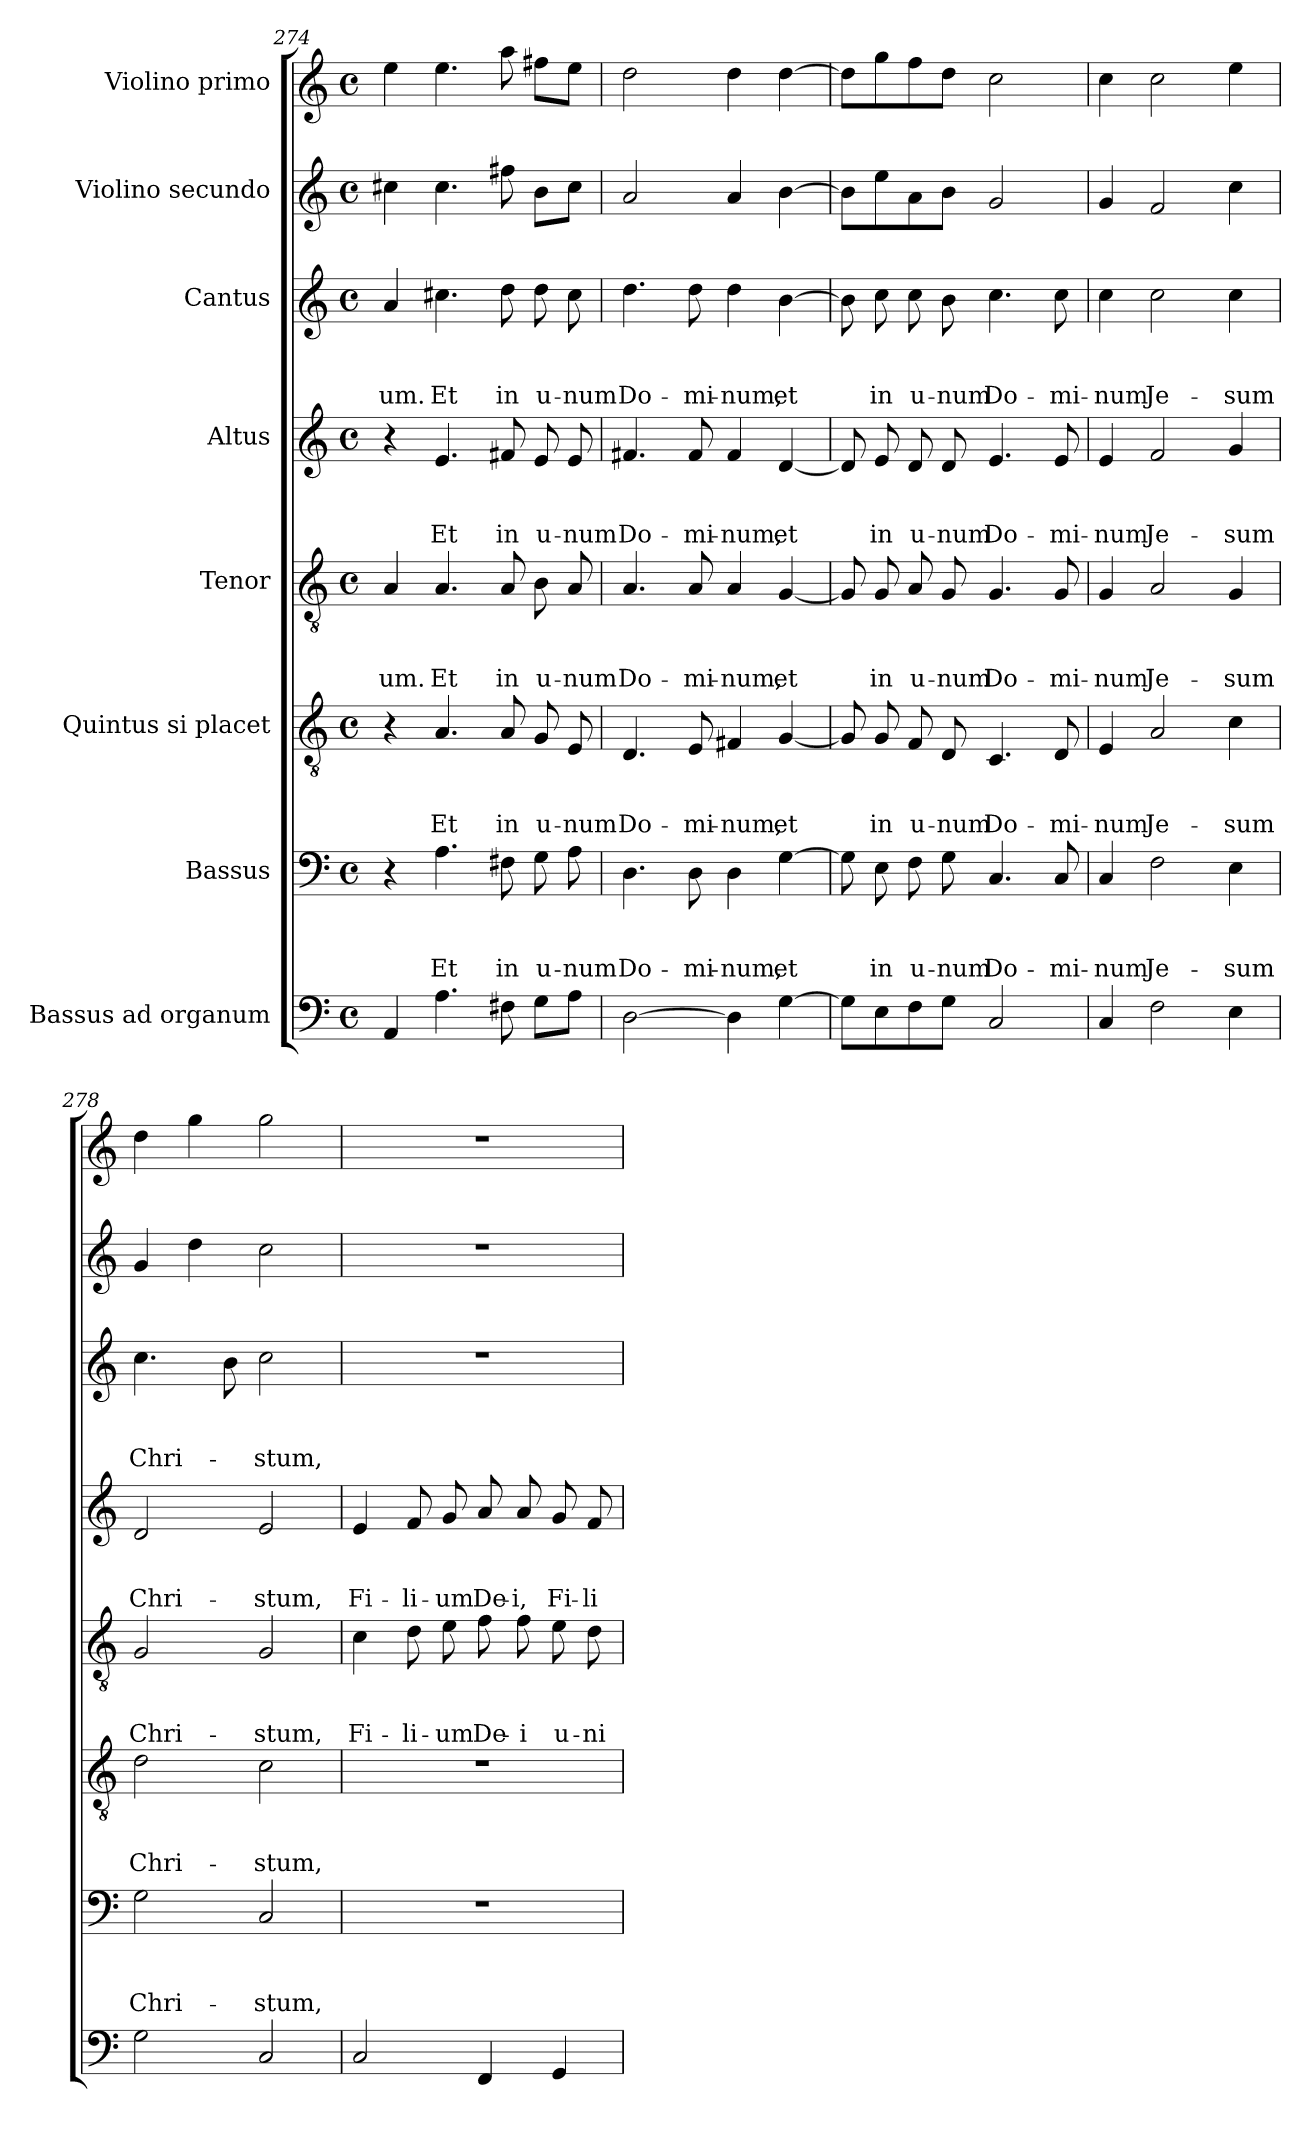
**kern	**kern	**text	**text	**text	**kern	**text	**text	**text	**kern	**text	**text	**text	**kern	**text	**text	**text	**kern	**text	**text	**text	**kern	**kern
*part8	*part7	*part7	*part7	*part7	*part6	*part6	*part6	*part6	*part5	*part5	*part5	*part5	*part4	*part4	*part4	*part4	*part3	*part3	*part3	*part3	*part2	*part1
*staff8	*staff7	*staff7	*staff7	*staff7	*staff6	*staff6	*staff6	*staff6	*staff5	*staff5	*staff5	*staff5	*staff4	*staff4	*staff4	*staff4	*staff3	*staff3	*staff3	*staff3	*staff2	*staff1
*I"Bassus ad organum	*I"Bassus	*	*	*	*I"Quintus si placet	*	*	*	*I"Tenor	*	*	*	*I"Altus	*	*	*	*I"Cantus	*	*	*	*I"Violino secundo	*I"Violino primo
!!LO:LB:g=z
*clefF4	*clefF4	*	*	*	*clefGv2	*	*	*	*clefGv2	*	*	*	*clefG2	*	*	*	*clefG2	*	*	*	*clefG2	*clefG2
*k[]	*k[]	*	*	*	*k[]	*	*	*	*k[]	*	*	*	*k[]	*	*	*	*k[]	*	*	*	*k[]	*k[]
*C:	*C:	*	*	*	*C:	*	*	*	*C:	*	*	*	*C:	*	*	*	*C:	*	*	*	*C:	*C:
*M4/4	*M4/4	*	*	*	*M4/4	*	*	*	*M4/4	*	*	*	*M4/4	*	*	*	*M4/4	*	*	*	*M4/4	*M4/4
*met(c)	*met(c)	*	*	*	*met(c)	*	*	*	*met(c)	*	*	*	*met(c)	*	*	*	*met(c)	*	*	*	*met(c)	*met(c)
=274	=274	=274	=274	=274	=274	=274	=274	=274	=274	=274	=274	=274	=274	=274	=274	=274	=274	=274	=274	=274	=274	=274
!	!	!	!	!	!	!	!	!	!	!	!	!LO:LY:b	!	!	!	!	!	!	!	!LO:LY:b	!	!
4AA/	4r	.	.	.	4r	.	.	.	4A/	.	.	-um.	4r	.	.	.	4a/	.	.	-um.	4cc#X\	4ee\
!	!	!	!	!LO:LY:b	!	!	!	!LO:LY:b	!	!	!	!LO:LY:b	!	!	!	!LO:LY:b	!	!	!	!LO:LY:b	!	!
4.A\	4.A\	.	.	Et	4.A/	.	.	Et	4.A/	.	.	Et	4.e/	.	.	Et	4.cc#X\	.	.	Et	4.cc#\	4.ee\
!	!	!	!	!LO:LY:b	!	!	!	!LO:LY:b	!	!	!	!LO:LY:b	!	!	!	!LO:LY:b	!	!	!	!LO:LY:b	!	!
8F#X\	8F#X\	.	.	in	8A/	.	.	in	8A/	.	.	in	8f#X/	.	.	in	8dd\	.	.	in	8ff#X\	8aa\
!	!	!	!	!LO:LY:b	!	!	!	!LO:LY:b	!	!	!	!LO:LY:b	!	!	!	!LO:LY:b	!	!	!	!LO:LY:b	!	!
8G\L	8G\	.	.	u-	8G/	.	.	u-	8B\	.	.	u-	8e/	.	.	u-	8dd\	.	.	u-	8b\L	8ff#X\L
!	!	!	!	!LO:LY:b	!	!	!	!LO:LY:b	!	!	!	!LO:LY:b	!	!	!	!LO:LY:b	!	!	!	!LO:LY:b	!	!
8A\J	8A\	.	.	-num	8E/	.	.	-num	8A/	.	.	-num	8e/	.	.	-num	8cc#\	.	.	-num	8cc#\J	8ee\J
=275	=275	=275	=275	=275	=275	=275	=275	=275	=275	=275	=275	=275	=275	=275	=275	=275	=275	=275	=275	=275	=275	=275
!	!	!	!	!LO:LY:b	!	!	!	!LO:LY:b	!	!	!	!LO:LY:b	!	!	!	!LO:LY:b	!	!	!	!LO:LY:b	!	!
[2D\	4.D\	.	.	Do-	4.D/	.	.	Do-	4.A/	.	.	Do-	4.f#X/	.	.	Do-	4.dd\	.	.	Do-	2a/	2dd\
!	!	!	!	!LO:LY:b	!	!	!	!LO:LY:b	!	!	!	!LO:LY:b	!	!	!	!LO:LY:b	!	!	!	!LO:LY:b	!	!
.	8D\	.	.	-mi-	8E/	.	.	-mi-	8A/	.	.	-mi-	8f#/	.	.	-mi-	8dd\	.	.	-mi-	.	.
!	!	!	!	!LO:LY:b	!	!	!	!LO:LY:b	!	!	!	!LO:LY:b	!	!	!	!LO:LY:b	!	!	!	!LO:LY:b	!	!
4D\]	4D\	.	.	-num,	4F#X/	.	.	-num,	4A/	.	.	-num,	4f#/	.	.	-num,	4dd\	.	.	-num,	4a/	4dd\
!	!	!	!	!LO:LY:b	!	!	!	!LO:LY:b	!	!	!	!LO:LY:b	!	!	!	!LO:LY:b	!	!	!	!LO:LY:b	!	!
[4G\	[4G\	.	.	et	[4G/	.	.	et	[4G/	.	.	et	[4d/	.	.	et	[4b\	.	.	et	[4b\	[4dd\
=276	=276	=276	=276	=276	=276	=276	=276	=276	=276	=276	=276	=276	=276	=276	=276	=276	=276	=276	=276	=276	=276	=276
8G\L]	8G\]	.	.	.	8G/]	.	.	.	8G/]	.	.	.	8d/]	.	.	.	8b\]	.	.	.	8b\L]	8dd\L]
!	!	!	!	!LO:LY:b	!	!	!	!LO:LY:b	!	!	!	!LO:LY:b	!	!	!	!LO:LY:b	!	!	!	!LO:LY:b	!	!
8E\	8E\	.	.	in	8G/	.	.	in	8G/	.	.	in	8e/	.	.	in	8cc\	.	.	in	8ee\	8gg\
!	!	!	!	!LO:LY:b	!	!	!	!LO:LY:b	!	!	!	!LO:LY:b	!	!	!	!LO:LY:b	!	!	!	!LO:LY:b	!	!
8F\	8F\	.	.	u-	8F/	.	.	u-	8A/	.	.	u-	8d/	.	.	u-	8cc\	.	.	u-	8a\	8ff\
!	!	!	!	!LO:LY:b	!	!	!	!LO:LY:b	!	!	!	!LO:LY:b	!	!	!	!LO:LY:b	!	!	!	!LO:LY:b	!	!
8G\J	8G\	.	.	-num	8D/	.	.	-num	8G/	.	.	-num	8d/	.	.	-num	8b\	.	.	-num	8b\J	8dd\J
!	!	!	!	!LO:LY:b	!	!	!	!LO:LY:b	!	!	!	!LO:LY:b	!	!	!	!LO:LY:b	!	!	!	!LO:LY:b	!	!
2C/	4.C/	.	.	Do-	4.C/	.	.	Do-	4.G/	.	.	Do-	4.e/	.	.	Do-	4.cc\	.	.	Do-	2g/	2cc\
!	!	!	!	!LO:LY:b	!	!	!	!LO:LY:b	!	!	!	!LO:LY:b	!	!	!	!LO:LY:b	!	!	!	!LO:LY:b	!	!
.	8C/	.	.	-mi-	8D/	.	.	-mi-	8G/	.	.	-mi-	8e/	.	.	-mi-	8cc\	.	.	-mi-	.	.
=277	=277	=277	=277	=277	=277	=277	=277	=277	=277	=277	=277	=277	=277	=277	=277	=277	=277	=277	=277	=277	=277	=277
!	!	!	!	!LO:LY:b	!	!	!	!LO:LY:b	!	!	!	!LO:LY:b	!	!	!	!LO:LY:b	!	!	!	!LO:LY:b	!	!
4C/	4C/	.	.	-num	4E/	.	.	-num	4G/	.	.	-num	4e/	.	.	-num	4cc\	.	.	-num	4g/	4cc\
!	!	!	!	!LO:LY:b	!	!	!	!LO:LY:b	!	!	!	!LO:LY:b	!	!	!	!LO:LY:b	!	!	!	!LO:LY:b	!	!
2F\	2F\	.	.	Je-	2A/	.	.	Je-	2A/	.	.	Je-	2f/	.	.	Je-	2cc\	.	.	Je-	2f/	2cc\
!	!	!	!	!LO:LY:b	!	!	!	!LO:LY:b	!	!	!	!LO:LY:b	!	!	!	!LO:LY:b	!	!	!	!LO:LY:b	!	!
4E\	4E\	.	.	-sum	4c\	.	.	-sum	4G/	.	.	-sum	4g/	.	.	-sum	4cc\	.	.	-sum	4cc\	4ee\
=278	=278	=278	=278	=278	=278	=278	=278	=278	=278	=278	=278	=278	=278	=278	=278	=278	=278	=278	=278	=278	=278	=278
!	!	!	!	!LO:LY:b	!	!	!	!LO:LY:b	!	!	!	!LO:LY:b	!	!	!	!LO:LY:b	!	!	!	!LO:LY:b	!	!
2G\	2G\	.	.	Chri-	2d\	.	.	Chri-	2G/	.	.	Chri-	2d/	.	.	Chri-	4.cc\	.	.	Chri-	4g/	4dd\
.	.	.	.	.	.	.	.	.	.	.	.	.	.	.	.	.	.	.	.	.	4dd\	4gg\
.	.	.	.	.	.	.	.	.	.	.	.	.	.	.	.	.	8b\	.	.	.	.	.
!	!	!	!	!LO:LY:b	!	!	!	!LO:LY:b	!	!	!	!LO:LY:b	!	!	!	!LO:LY:b	!	!	!	!LO:LY:b	!	!
2C/	2C/	.	.	-stum,	2c\	.	.	-stum,	2G/	.	.	-stum,	2e/	.	.	-stum,	2cc\	.	.	-stum,	2cc\	2gg\
!!LO:PB:g=z
=279	=279	=279	=279	=279	=279	=279	=279	=279	=279	=279	=279	=279	=279	=279	=279	=279	=279	=279	=279	=279	=279	=279
!	!	!	!	!	!	!	!	!	!	!	!	!LO:LY:b	!	!	!	!LO:LY:b	!	!	!	!	!	!
2C/	1r	.	.	.	1r	.	.	.	4c\	.	.	Fi-	4e/	.	.	Fi-	1r	.	.	.	1r	1r
!	!	!	!	!	!	!	!	!	!	!	!	!LO:LY:b	!	!	!	!LO:LY:b	!	!	!	!	!	!
.	.	.	.	.	.	.	.	.	8d\	.	.	-li-	8f/	.	.	-li-	.	.	.	.	.	.
!	!	!	!	!	!	!	!	!	!	!	!	!LO:LY:b	!	!	!	!LO:LY:b	!	!	!	!	!	!
.	.	.	.	.	.	.	.	.	8e\	.	.	-um	8g/	.	.	-um	.	.	.	.	.	.
!	!	!	!	!	!	!	!	!	!	!	!	!LO:LY:b	!	!	!	!LO:LY:b	!	!	!	!	!	!
4FF/	.	.	.	.	.	.	.	.	8f\	.	.	De-	8a/	.	.	De-	.	.	.	.	.	.
!	!	!	!	!	!	!	!	!	!	!	!	!LO:LY:b	!	!	!	!LO:LY:b	!	!	!	!	!	!
.	.	.	.	.	.	.	.	.	8f\	.	.	-i	8a/	.	.	-i,	.	.	.	.	.	.
!	!	!	!	!	!	!	!	!	!	!	!	!LO:LY:b	!	!	!	!LO:LY:b	!	!	!	!	!	!
4GG/	.	.	.	.	.	.	.	.	8e\	.	.	u-	8g/	.	.	Fi-	.	.	.	.	.	.
!	!	!	!	!	!	!	!	!	!	!	!	!LO:LY:b	!	!	!	!LO:LY:b	!	!	!	!	!	!
.	.	.	.	.	.	.	.	.	8d\	.	.	-ni-	8f/	.	.	-li-	.	.	.	.	.	.
=	=	=	=	=	=	=	=	=	=	=	=	=	=	=	=	=	=	=	=	=	=	=
*-	*-	*-	*-	*-	*-	*-	*-	*-	*-	*-	*-	*-	*-	*-	*-	*-	*-	*-	*-	*-	*-	*-
